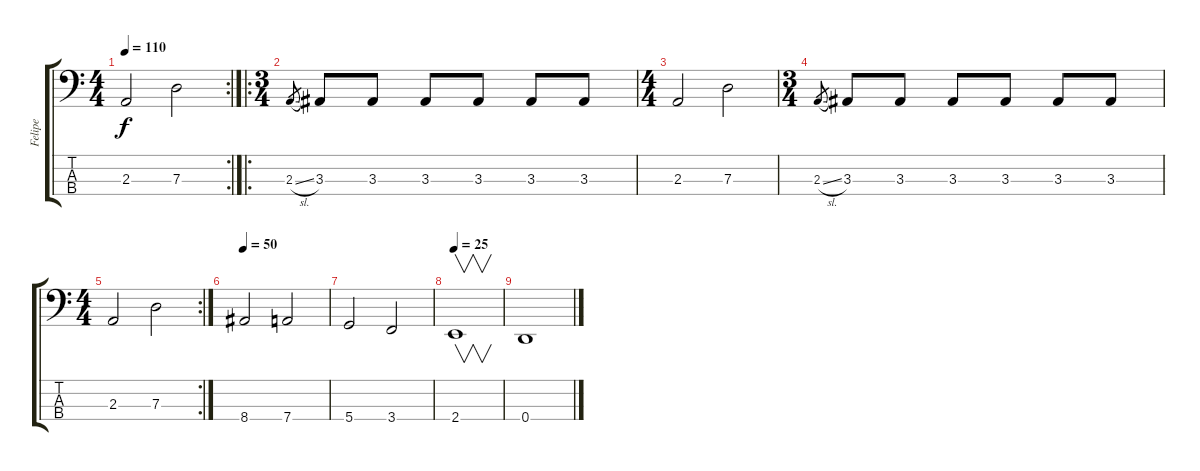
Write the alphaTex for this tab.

\track ("Felipe" "Felipe") {instrument fretlessbass}
\staff {score tabs}
\tuning (F2 C2 G1 D1) {hide}
\rc 2
\ts (4 4)
\tempo 110
\clef f4
\ks c
2.3.2{dy f} 7.3.2 |
\ro
\ts (3 4)
2.3{sl}.8{gr} 3.3.8 3.3.8 3.3.8 3.3.8 3.3.8 3.3.8 |
\ts (4 4)
2.3.2 7.3.2 |
\ts (3 4)
2.3{sl}.8{gr} 3.3.8 3.3.8 3.3.8 3.3.8 3.3.8 3.3.8 |
\rc 2
\ts (4 4)
2.3.2 7.3.2 |
\tempo 50
8.4.2 7.4.2 |
5.4.2 3.4.2 |
\tempo 25
2.4.1{v} |
0.4.1
